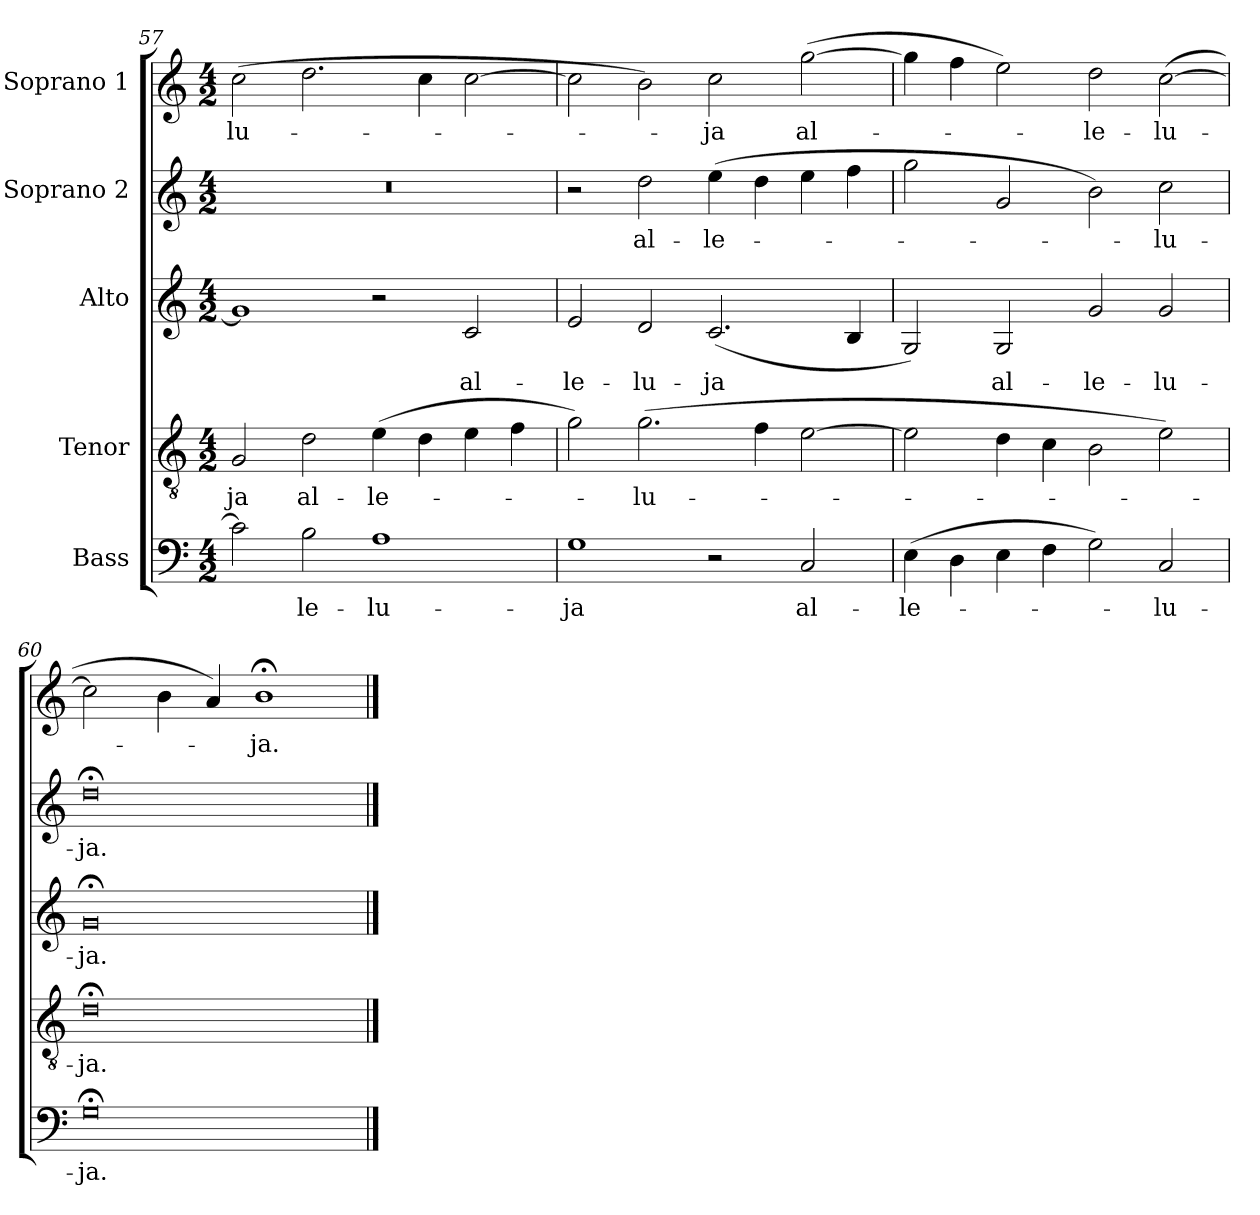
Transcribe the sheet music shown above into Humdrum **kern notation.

**kern	**text	**kern	**text	**kern	**text	**kern	**text	**kern	**text
*part5	*part5	*part4	*part4	*part3	*part3	*part2	*part2	*part1	*part1
*staff5	*staff5	*staff4	*staff4	*staff3	*staff3	*staff2	*staff2	*staff1	*staff1
*I"Bass	*	*I"Tenor	*	*I"Alto	*	*I"Soprano 2	*	*I"Soprano 1	*
*clefF4	*	*clefGv2	*	*clefG2	*	*clefG2	*	*clefG2	*
*k[]	*	*k[]	*	*k[]	*	*k[]	*	*k[]	*
*C:	*	*C:	*	*C:	*	*C:	*	*C:	*
*M4/2	*	*M4/2	*	*M4/2	*	*M4/2	*	*M4/2	*
=57	=57	=57	=57	=57	=57	=57	=57	=57	=57
2c\]	.	2G/	-ja	1g]	.	0r	.	(2cc\	-lu-
2B\	-le-	2d\	al-	.	.	.	.	2.dd\	.
1A	-lu-	(4e\	-le-	2r	.	.	.	.	.
.	.	4d\	.	.	.	.	.	4cc\	.
.	.	4e\	.	2c/	al-	.	.	[2cc\	.
.	.	4f\	.	.	.	.	.	.	.
=58	=58	=58	=58	=58	=58	=58	=58	=58	=58
1G	-ja	2g\)	.	2e/	-le-	2r	.	2cc\]	.
.	.	(2.g\	-lu-	2d/	-lu-	2dd\	al-	2b\)	.
2r	.	.	.	(2.c/	-ja	(4ee\	-le-	2cc\	-ja
.	.	4f\	.	.	.	4dd\	.	.	.
2C/	al-	[2e\	.	.	.	4ee\	.	([2gg\	al-
.	.	.	.	4B/	.	4ff\	.	.	.
=59	=59	=59	=59	=59	=59	=59	=59	=59	=59
(4E\	-le-	2e\]	.	2G/)	.	2gg\	.	4gg\]	.
4D\	.	.	.	.	.	.	.	4ff\	.
4E\	.	4d\	.	2G/	al-	2g/	.	2ee\)	.
4F\	.	4c\	.	.	.	.	.	.	.
2G\)	.	2B\	.	2g/	-le-	2b\)	.	2dd\	-le-
2C/	-lu-	2e\)	.	2g/	-lu-	2cc\	-lu-	([2cc\	-lu-
=60	=60	=60	=60	=60	=60	=60	=60	=60	=60
0G;<	-ja.	0d;<	-ja.	0g;<	-ja.	0dd;<	-ja.	2cc\]	.
.	.	.	.	.	.	.	.	4b\	.
.	.	.	.	.	.	.	.	4a/)	.
.	.	.	.	.	.	.	.	1b;<	-ja.
==	==	==	==	==	==	==	==	==	==
*-	*-	*-	*-	*-	*-	*-	*-	*-	*-
